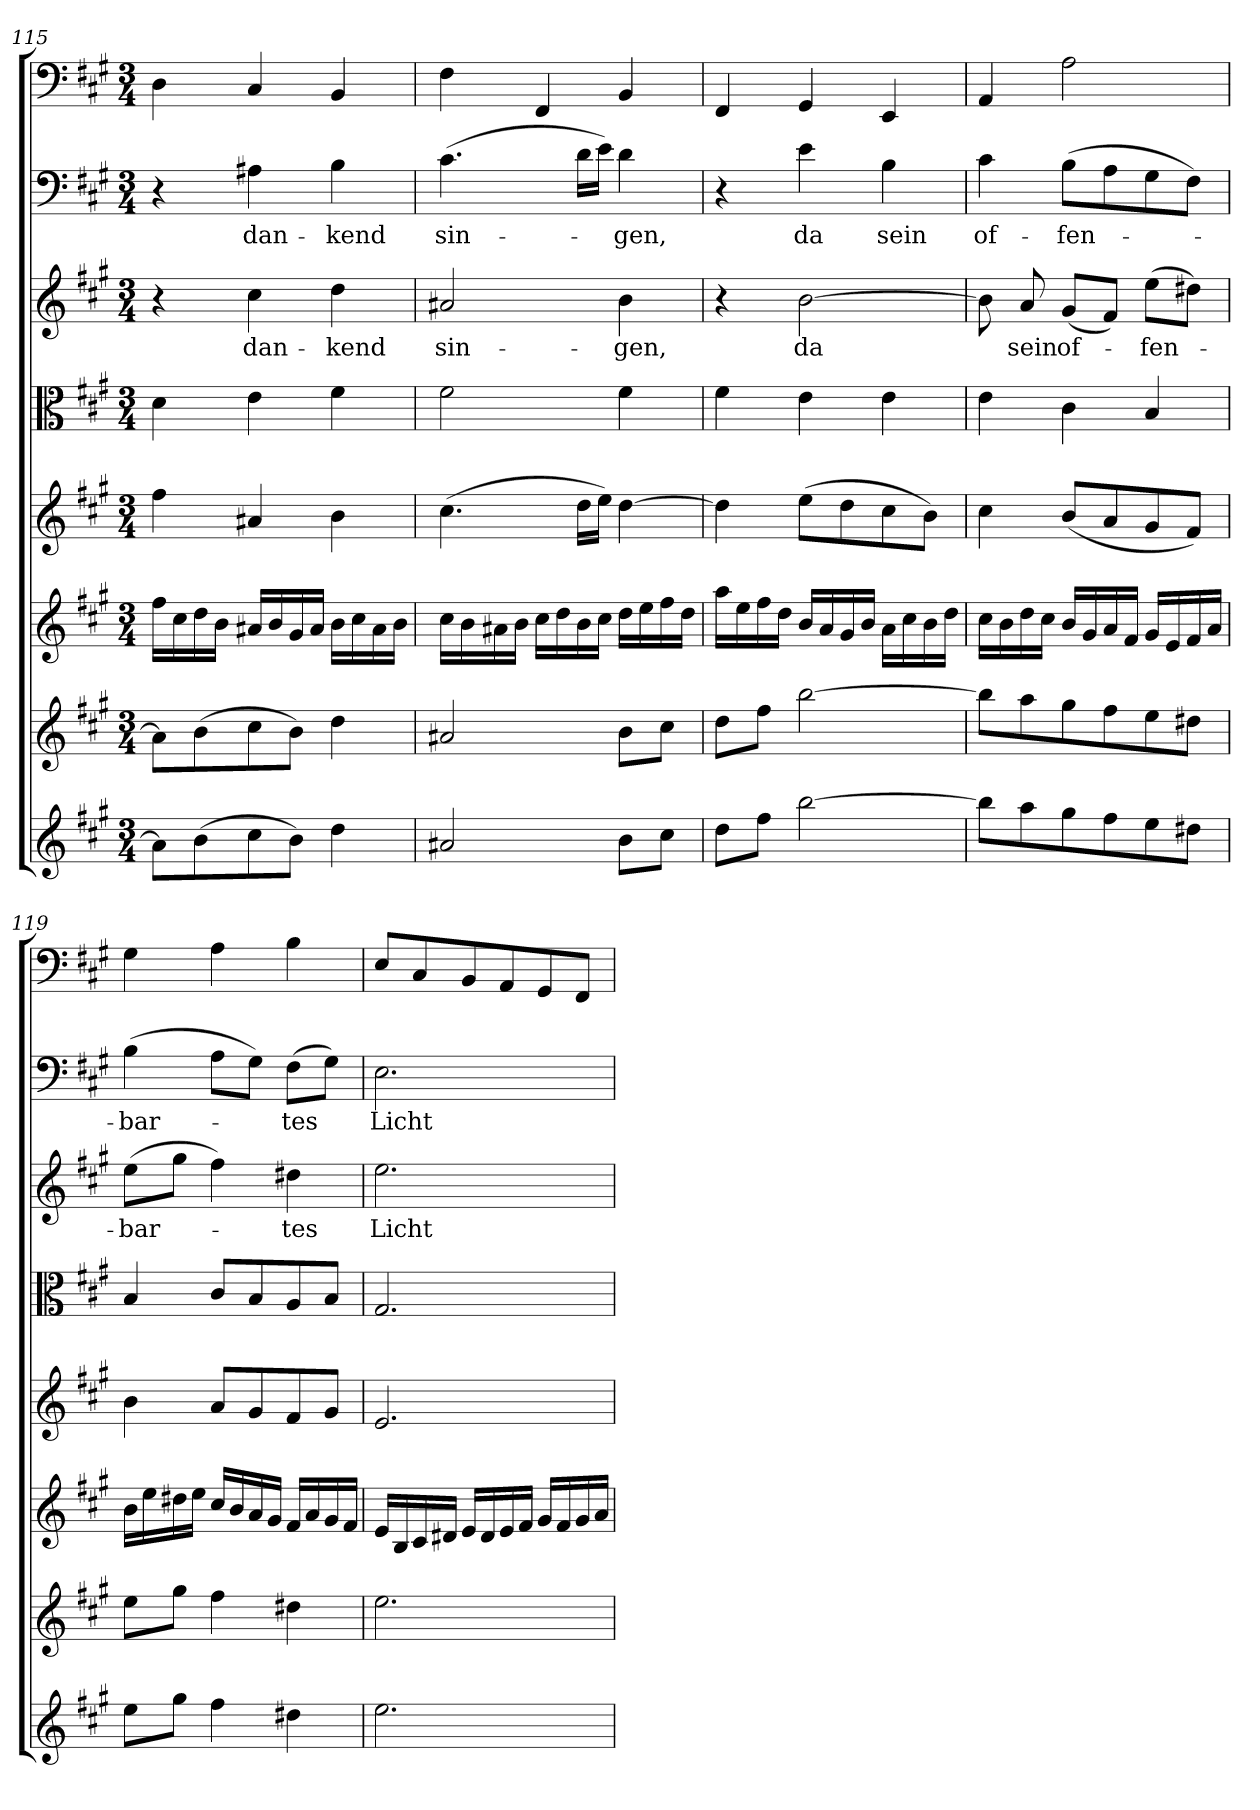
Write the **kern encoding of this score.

**kern	**kern	**kern	**kern	**kern	**kern	**text	**kern	**text	**kern
*part8	*part7	*part6	*part5	*part4	*part3	*part3	*part2	*part2	*part1
*staff8	*staff7	*staff6	*staff5	*staff4	*staff3	*staff3	*staff2	*staff2	*staff1
*clefG2	*clefG2	*clefG2	*clefG2	*clefC3	*clefG2	*	*clefF4	*	*clefF4
*k[f#c#g#]	*k[f#c#g#]	*k[f#c#g#]	*k[f#c#g#]	*k[f#c#g#]	*k[f#c#g#]	*	*k[f#c#g#]	*	*k[f#c#g#]
*A:	*A:	*A:	*A:	*A:	*A:	*	*A:	*	*A:
*M3/4	*M3/4	*M3/4	*M3/4	*M3/4	*M3/4	*	*M3/4	*	*M3/4
=115	=115	=115	=115	=115	=115	=115	=115	=115	=115
8a\L]	8a\L]	16ff#\LL	4ff#\	4d\	4r	.	4r	.	4D\
.	.	16cc#\	.	.	.	.	.	.	.
(8b\	(8b\	16dd\	.	.	.	.	.	.	.
.	.	16b\JJ	.	.	.	.	.	.	.
8cc#\	8cc#\	16a#X/LL	4a#X/	4e\	4cc#\	dan-	4A#X\	dan-	4C#/
.	.	16b/	.	.	.	.	.	.	.
8b\J)	8b\J)	16g#/	.	.	.	.	.	.	.
.	.	16a#/JJ	.	.	.	.	.	.	.
4dd\	4dd\	16b\LL	4b\	4f#\	4dd\	-kend	4B\	-kend	4BB/
.	.	16cc#\	.	.	.	.	.	.	.
.	.	16a#\	.	.	.	.	.	.	.
.	.	16b\JJ	.	.	.	.	.	.	.
=116	=116	=116	=116	=116	=116	=116	=116	=116	=116
2a#X/	2a#X/	16cc#\LL	(4.cc#\	2f#\	2a#X/	sin-	(4.c#\	sin-	4F#\
.	.	16b\	.	.	.	.	.	.	.
.	.	16a#X\	.	.	.	.	.	.	.
.	.	16b\JJ	.	.	.	.	.	.	.
.	.	16cc#\LL	.	.	.	.	.	.	4FF#/
.	.	16dd\	.	.	.	.	.	.	.
.	.	16b\	16dd\LL	.	.	.	16d\LL	.	.
.	.	16cc#\JJ	16ee\JJ)	.	.	.	16e\JJ)	.	.
8b\L	8b\L	16dd\LL	[4dd\	4f#\	4b\	-gen,	4d\	-gen,	4BB/
.	.	16ee\	.	.	.	.	.	.	.
8cc#\J	8cc#\J	16ff#\	.	.	.	.	.	.	.
.	.	16dd\JJ	.	.	.	.	.	.	.
=117	=117	=117	=117	=117	=117	=117	=117	=117	=117
8dd\L	8dd\L	16aa\LL	4dd\]	4f#\	4r	.	4r	.	4FF#/
.	.	16ee\	.	.	.	.	.	.	.
8ff#\J	8ff#\J	16ff#\	.	.	.	.	.	.	.
.	.	16dd\JJ	.	.	.	.	.	.	.
[2bb\	[2bb\	16b/LL	(8ee\L	4e\	[2b\	da	4e\	da	4GG#/
.	.	16a/	.	.	.	.	.	.	.
.	.	16g#/	8dd\	.	.	.	.	.	.
.	.	16b/JJ	.	.	.	.	.	.	.
.	.	16a\LL	8cc#\	4e\	.	.	4B\	sein	4EE/
.	.	16cc#\	.	.	.	.	.	.	.
.	.	16b\	8b\J)	.	.	.	.	.	.
.	.	16dd\JJ	.	.	.	.	.	.	.
=118	=118	=118	=118	=118	=118	=118	=118	=118	=118
8bb\L]	8bb\L]	16cc#\LL	4cc#\	4e\	8b\]	.	4c#\	of-	4AA/
.	.	16b\	.	.	.	.	.	.	.
8aa\	8aa\	16dd\	.	.	8a/	sein	.	.	.
.	.	16cc#\JJ	.	.	.	.	.	.	.
8gg#\	8gg#\	16b/LL	(8b/L	4c#\	(8g#/L	of-	(8B\L	-fen-	2A\
.	.	16g#/	.	.	.	.	.	.	.
8ff#\	8ff#\	16a/	8a/	.	8f#/J)	.	8A\	.	.
.	.	16f#/JJ	.	.	.	.	.	.	.
8ee\	8ee\	16g#/LL	8g#/	4B/	(8ee\L	-fen-	8G#\	.	.
.	.	16e/	.	.	.	.	.	.	.
8dd#X\J	8dd#X\J	16f#/	8f#/J)	.	8dd#X\J)	.	8F#\J)	.	.
.	.	16a/JJ	.	.	.	.	.	.	.
=119	=119	=119	=119	=119	=119	=119	=119	=119	=119
8ee\L	8ee\L	16b\LL	4b\	4B/	(8ee\L	-bar-	(4B\	-bar-	4G#\
.	.	16ee\	.	.	.	.	.	.	.
8gg#\J	8gg#\J	16dd#X\	.	.	8gg#\J	.	.	.	.
.	.	16ee\JJ	.	.	.	.	.	.	.
4ff#\	4ff#\	16cc#/LL	8a/L	8c#/L	4ff#\)	.	8A\L	.	4A\
.	.	16b/	.	.	.	.	.	.	.
.	.	16a/	8g#/	8B/	.	.	8G#\J)	.	.
.	.	16g#/JJ	.	.	.	.	.	.	.
4dd#X\	4dd#X\	16f#/LL	8f#/	8A/	4dd#X\	-tes	(8F#\L	-tes	4B\
.	.	16a/	.	.	.	.	.	.	.
.	.	16g#/	8g#/J	8B/J	.	.	8G#\J)	.	.
.	.	16f#/JJ	.	.	.	.	.	.	.
=120	=120	=120	=120	=120	=120	=120	=120	=120	=120
2.ee\	2.ee\	16e/LL	2.e/	2.G#/	2.ee\	Licht	2.E\	Licht	8E/L
.	.	16B/	.	.	.	.	.	.	.
.	.	16c#/	.	.	.	.	.	.	8C#/
.	.	16d#X/JJ	.	.	.	.	.	.	.
.	.	16e/LL	.	.	.	.	.	.	8BB/
.	.	16d#/	.	.	.	.	.	.	.
.	.	16e/	.	.	.	.	.	.	8AA/
.	.	16f#/JJ	.	.	.	.	.	.	.
.	.	16g#/LL	.	.	.	.	.	.	8GG#/
.	.	16f#/	.	.	.	.	.	.	.
.	.	16g#/	.	.	.	.	.	.	8FF#/J
.	.	16a/JJ	.	.	.	.	.	.	.
=	=	=	=	=	=	=	=	=	=
*-	*-	*-	*-	*-	*-	*-	*-	*-	*-
